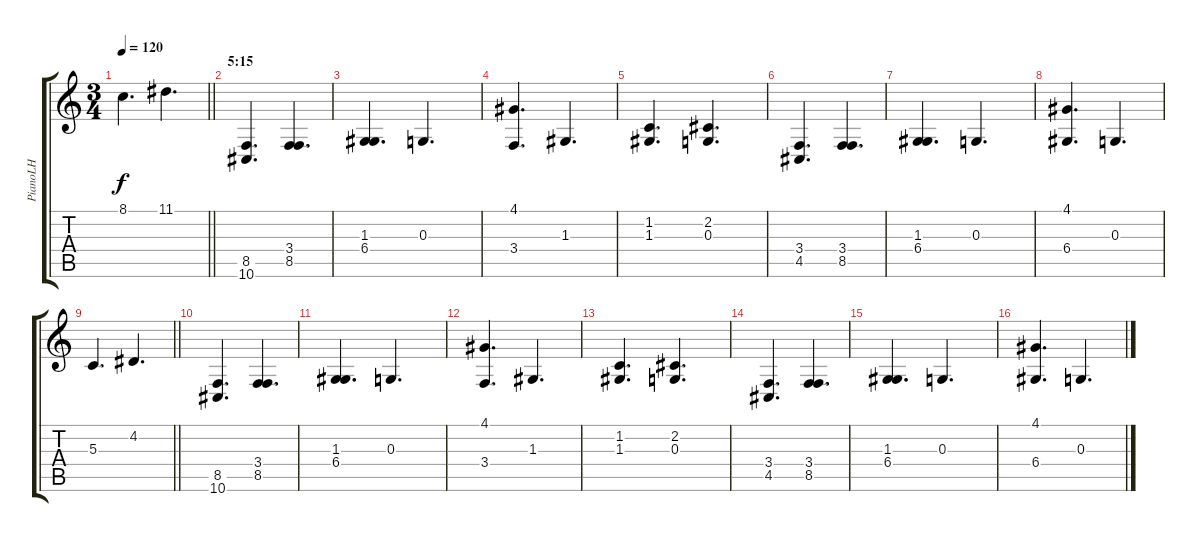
\track ("PianoLH" "PianoLH") {instrument electricgrandpiano}
\staff {score tabs}
\tuning (E4 B3 G3 D3 A2 Eb2) {hide}
\ts (3 4)
\tempo 120
\clef g2
\barLineRight lightlight
\ks c
8.1.4{d dy f} 11.1.4{d} |
\section ("" "5:15")
(8.5 10.6).4{d} (3.4 8.5).4{d} |
(1.3 6.4).4{d} 0.3.4{d} |
(4.1 3.4).4{d} 1.3.4{d} |
(1.2 1.3).4{d} (2.2 0.3).4{d} |
(3.4 4.5).4{d} (3.4 8.5).4{d} |
(1.3 6.4).4{d} 0.3.4{d} |
(4.1 6.4).4{d} 0.3.4{d} |
\barLineRight lightlight
5.3.4{d} 4.2.4{d} |
(8.5 10.6).4{d} (3.4 8.5).4{d} |
(1.3 6.4).4{d} 0.3.4{d} |
(4.1 3.4).4{d} 1.3.4{d} |
(1.2 1.3).4{d} (2.2 0.3).4{d} |
(3.4 4.5).4{d} (3.4 8.5).4{d} |
(1.3 6.4).4{d} 0.3.4{d} |
(4.1 6.4).4{d} 0.3.4{d}
